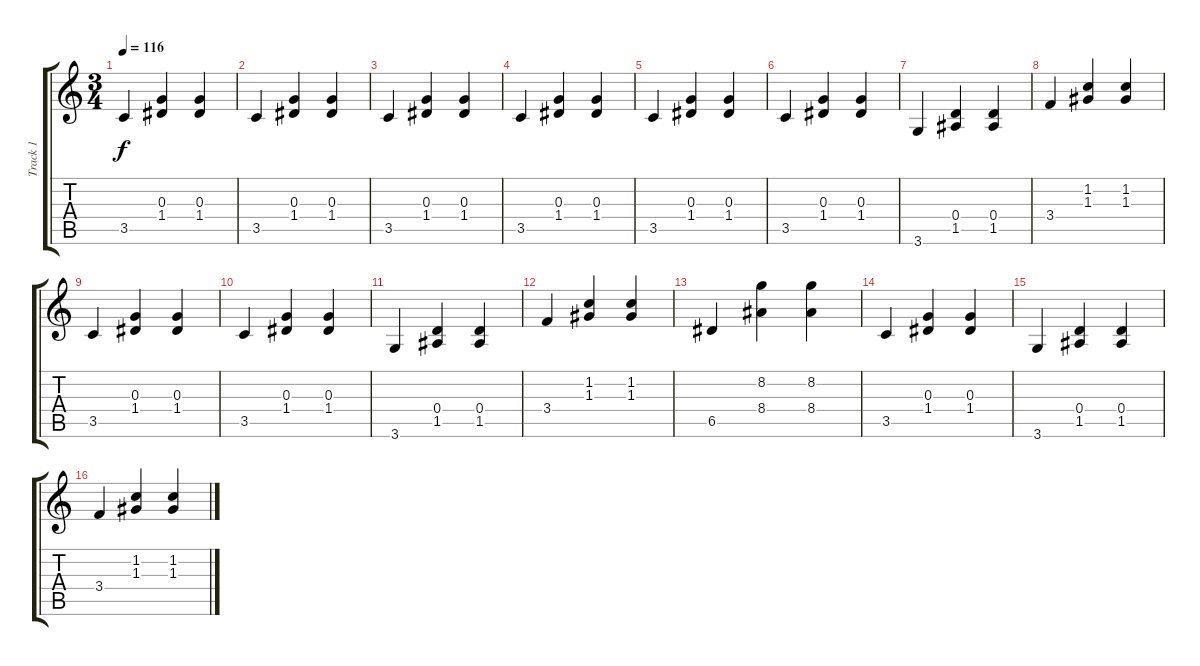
\track ("Track 1" "Track 1") {instrument contrabass}
\staff {score tabs}
\tuning (E4 B3 G3 D3 A2 E2) {hide}
\ts (3 4)
\tempo 116
\clef g2
\ks c
3.5.4{dy f volume 4 instrument contrabass} (0.3 1.4).4{volume 10} (0.3 1.4).4 |
3.5.4 (0.3 1.4).4 (0.3 1.4).4 |
3.5.4 (0.3 1.4).4 (0.3 1.4).4 |
3.5.4 (0.3 1.4).4 (0.3 1.4).4 |
3.5.4 (0.3 1.4).4 (0.3 1.4).4 |
3.5.4 (0.3 1.4).4 (0.3 1.4).4 |
3.6.4 (0.4 1.5).4 (0.4 1.5).4 |
3.4.4 (1.2 1.3).4 (1.2 1.3).4 |
3.5.4 (0.3 1.4).4 (0.3 1.4).4 |
3.5.4 (0.3 1.4).4 (0.3 1.4).4 |
3.6.4 (0.4 1.5).4 (0.4 1.5).4 |
3.4.4 (1.2 1.3).4 (1.2 1.3).4 |
6.5.4 (8.2 8.4).4 (8.2 8.4).4 |
3.5.4 (0.3 1.4).4 (0.3 1.4).4 |
3.6.4 (0.4 1.5).4 (0.4 1.5).4 |
3.4.4 (1.2 1.3).4 (1.2 1.3).4
